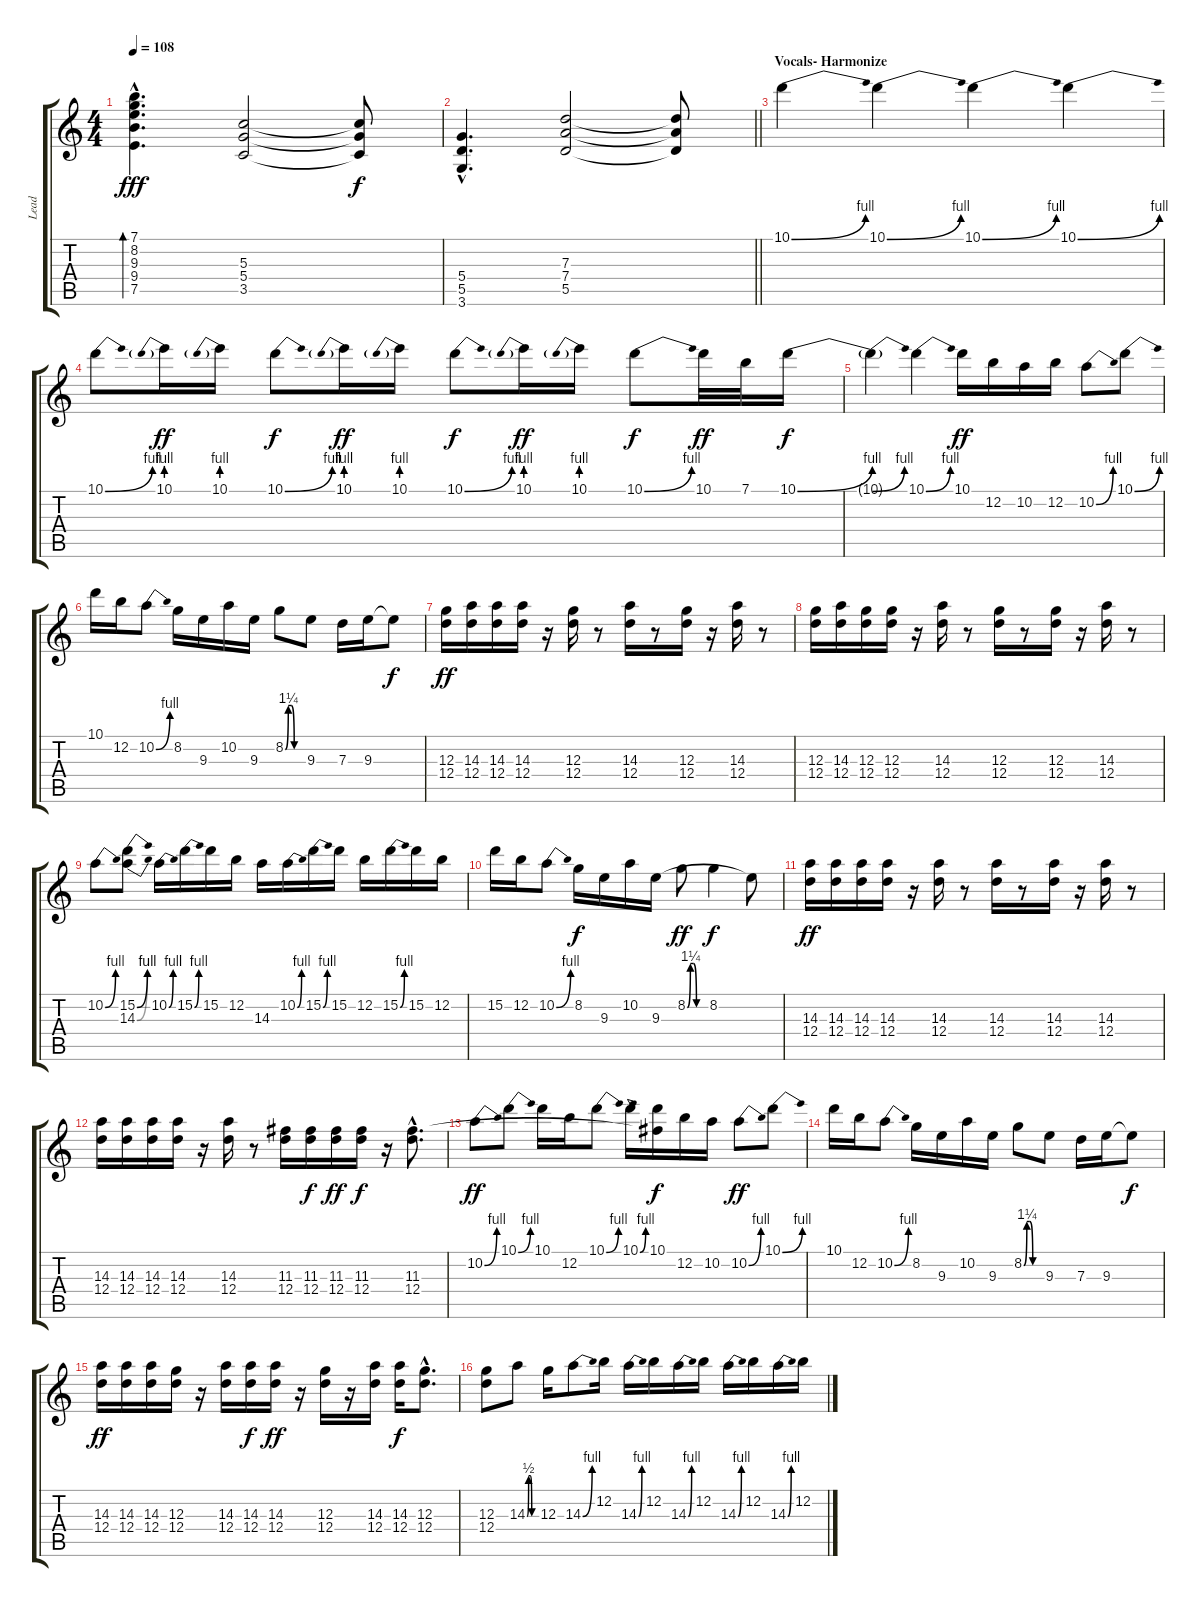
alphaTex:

\track ("Lead" "Lead") {instrument distortionguitar}
\staff {score tabs}
\tuning (E4 B3 G3 D3 A2 E2) {hide}
\ts (4 4)
\tempo 108
\clef g2
\ks c
(7.1{hac} 8.2{hac} 9.3{hac} 9.4{hac} 7.5{hac}).4{d bd 240 dy fff} (5.3 5.4 3.5).2 (5.3{t} 5.4{t} 3.5{t}).8{dy f} |
\barLineRight lightlight
(5.4{hac} 5.5{hac} 3.6{hac}).4{d} (7.3 7.4 5.5).2 (7.3{t} 7.4{t} 5.5{t}).8 |
\section ("" "Vocals- Harmonize")
10.1{be (bend 0 0 60 4)}.4 10.1{be (bend 0 0 60 4)}.4 10.1{be (bend 0 0 60 4)}.4 10.1{be (bend 0 0 60 4)}.4 |
10.1{be (bend 0 0 60 4)}.8 10.1{be (prebend 0 4 60 4)}.16{dy ff} 10.1{be (prebend 0 4 60 4)}.16 10.1{be (bend 0 0 60 4)}.8{dy f} 10.1{be (prebend 0 4 60 4)}.16{dy ff} 10.1{be (prebend 0 4 60 4)}.16 10.1{be (bend 0 0 60 4)}.8{dy f} 10.1{be (prebend 0 4 60 4)}.16{dy ff} 10.1{be (prebend 0 4 60 4)}.16 10.1{be (bend 0 0 60 4)}.8{dy f} 10.1.32{dy ff} 7.1.32 10.1{be (bend 0 0 60 4)}.16{dy f} |
10.1{be (bend 0 0 60 4) t}.4 10.1{be (bend 0 0 60 4)}.4 10.1.16{dy ff} 12.2.16 10.2.16 12.2.16 10.2{be (bend 0 0 60 4)}.8 10.1{be (bend 0 0 60 4)}.8 |
10.1.16 12.2.16 10.2{be (bend 0 0 60 4)}.8 8.2.16 9.3.16 10.2.16 9.3.16 8.2{be (custom 0 0 10 5 20 5 30 0 60 0)}.8 9.3.8 7.3.16 9.3.16 9.3{t}.8{dy f} |
(12.3 12.4).16{dy ff} (14.3 12.4).16 (14.3 12.4).16 (14.3 12.4).16 r.16 (12.3 12.4).16 r.8 (14.3 12.4).16 r.8 (12.3 12.4).16 r.16 (14.3 12.4).16 r.8 |
(12.3 12.4).16 (14.3 12.4).16 (12.3 12.4).16 (12.3 12.4).16 r.16 (14.3 12.4).16 r.8 (12.3 12.4).16 r.8 (12.3 12.4).16 r.16 (14.3 12.4).16 r.8 |
10.2{be (bend 0 0 60 4)}.8 (15.2{be (bend 0 0 60 4)} 14.3{be (bend 0 0 60 4)}).8 10.2{be (bend 0 0 60 4)}.16 15.2{be (bend 0 0 60 4)}.16 15.2.16 12.2.16 14.3.16 10.2{be (bend 0 0 60 4)}.16 15.2{be (bend 0 0 60 4)}.16 15.2.16 12.2.16 15.2{be (bend 0 0 60 4)}.16 15.2.16 12.2.16 |
15.2.16 12.2.16 10.2{be (bend 0 0 60 4)}.8 8.2.16{dy f} 9.3.16 10.2.16 9.3.16 8.2{be (custom 0 0 10 5 20 5 30 0 60 0)}.8{dy ff} 8.2.4{dy f} 9.3{t}.8 |
(14.3 12.4).16{dy ff} (14.3 12.4).16 (14.3 12.4).16 (14.3 12.4).16 r.16 (14.3 12.4).16 r.8 (14.3 12.4).16 r.8 (14.3 12.4).16 r.16 (14.3 12.4).16 r.8 |
(14.3 12.4).16 (14.3 12.4).16 (14.3 12.4).16 (14.3 12.4).16 r.16 (14.3 12.4).16 r.8 (11.3 12.4).16 (11.3 12.4).16{dy f} (11.3 12.4).16{dy ff} (11.3 12.4).16{dy f} r.16 (11.3{hac} 12.4{hac}).8{d} |
10.2{be (bend 0 0 60 4)}.8{dy ff} 10.1{be (bend 0 0 60 4)}.8 10.1.16 12.2.16 10.1{be (bend 0 0 60 4)}.8 10.1{be (bend 0 0 60 4)}.16 (10.1 11.3{t}).16{dy f} 12.2.16 10.2.16 10.2{be (bend 0 0 60 4)}.8{dy ff} 10.1{be (bend 0 0 60 4)}.8 |
10.1.16 12.2.16 10.2{be (bend 0 0 60 4)}.8 8.2.16 9.3.16 10.2.16 9.3.16 8.2{be (custom 0 0 10 5 20 5 30 0 60 0)}.8 9.3.8 7.3.16 9.3.16 9.3{t}.8{dy f} |
(14.3 12.4).16{dy ff} (14.3 12.4).16 (14.3 12.4).16 (12.3 12.4).16 r.16 (14.3 12.4).16 (14.3 12.4).16{dy f} (14.3 12.4).16{dy ff} r.16 (12.3 12.4).16 r.16 (14.3 12.4).16 (14.3 12.4).16{dy f} (12.3{hac} 12.4{hac}).8{d} |
(12.3 12.4).8 14.3{be (custom 0 0 10 2 20 2 30 0 60 0)}.8 12.3.16 14.3{be (bend 0 0 60 4)}.8 12.2.16 14.3{be (bend 0 0 60 4)}.16 12.2.16 14.3{be (bend 0 0 60 4)}.16 12.2.16 14.3{be (bend 0 0 60 4)}.16{volume 0} 12.2.16 14.3{be (bend 0 0 60 4)}.16 12.2.16
